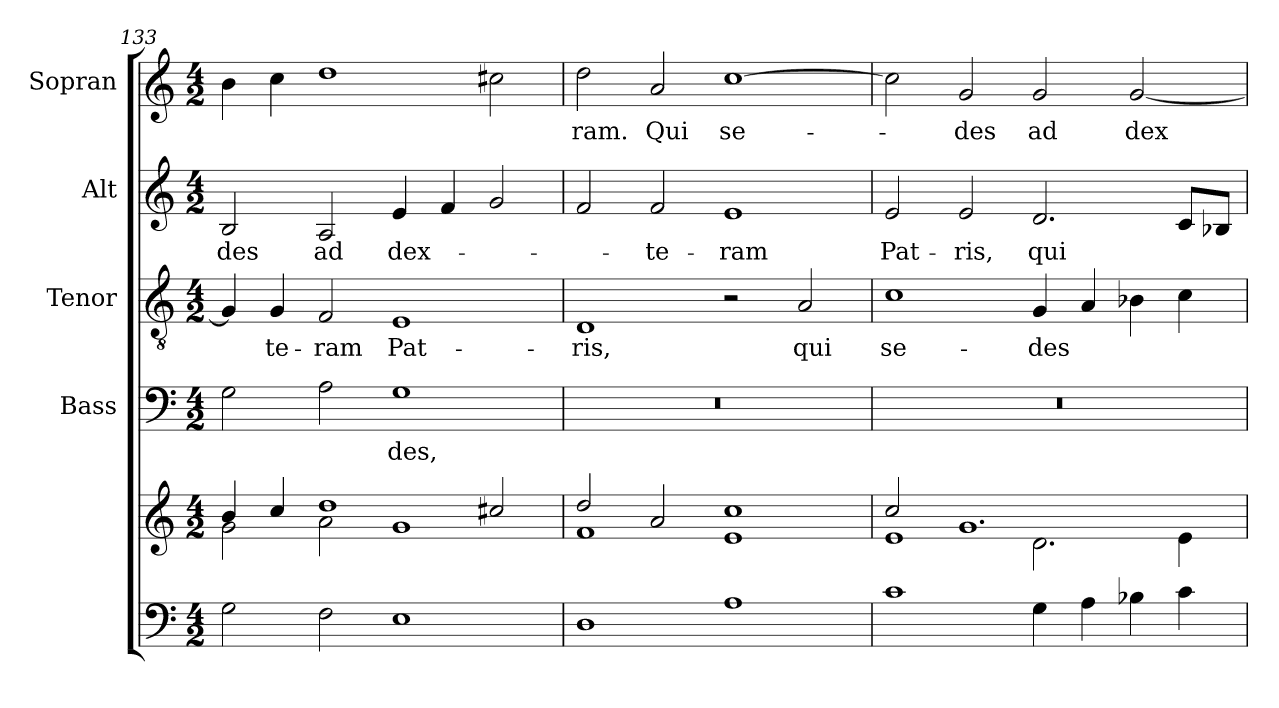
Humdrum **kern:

**kern	**kern	**kern	**text	**kern	**text	**kern	**text	**kern	**text
*part5	*part5	*part4	*part4	*part3	*part3	*part2	*part2	*part1	*part1
*staff6	*staff5	*staff4	*staff4	*staff3	*staff3	*staff2	*staff2	*staff1	*staff1
*	*	*I"Bass	*	*I"Tenor	*	*I"Alt	*	*I"Sopran	*
*	*	*I'B.	*	*I'T.	*	*I'A.	*	*I'S.	*
*clefF4	*clefG2	*clefF4	*	*clefGv2	*	*clefG2	*	*clefG2	*
*k[]	*k[]	*k[]	*	*k[]	*	*k[]	*	*k[]	*
*C:	*C:	*C:	*	*C:	*	*C:	*	*C:	*
*M4/2	*M4/2	*M4/2	*	*M4/2	*	*M4/2	*	*M4/2	*
=133	=133	=133	=133	=133	=133	=133	=133	=133	=133
*	*^	*	*	*	*	*	*	*	*
!	!	!	!	!	!	!	!	!LO:LY:b	!	!
2G\	4b/	2g\	2G\	.	4G/]	.	2B/	-des	4b\	.
!	!	!	!	!	!	!LO:LY:b	!	!	!	!
.	4cc/	.	.	.	4G/	-te-	.	.	4cc\	.
!	!	!	!	!	!	!LO:LY:b	!	!LO:LY:b	!	!
2F\	1dd	2a\	2A\	.	2F/	-ram	2A/	ad	1dd	.
!	!	!	!	!LO:LY:b	!	!LO:LY:b	!	!LO:LY:b	!	!
1E	.	1g	1G	-des,	1E	Pat-	4e/	dex-	.	.
.	.	.	.	.	.	.	4f/	.	.	.
.	2cc#X/	.	.	.	.	.	2g/	.	2cc#X\	.
=134	=134	=134	=134	=134	=134	=134	=134	=134	=134	=134
!	!	!	!	!	!	!LO:LY:b	!	!	!	!LO:LY:b
1D	2dd/	1f	0r	.	1D	-ris,	2f/	.	2dd\	-ram.
!	!	!	!	!	!	!	!	!LO:LY:b	!	!LO:LY:b
.	2a/	.	.	.	.	.	2f/	-te-	2a/	Qui
!	!	!	!	!	!	!	!	!LO:LY:b	!	!LO:LY:b
1A	1cc	1e	.	.	2r	.	1e	-ram	[1cc	se-
!	!	!	!	!	!	!LO:LY:b	!	!	!	!
.	.	.	.	.	2A/	qui	.	.	.	.
!!LO:LB:g=z
=135	=135	=135	=135	=135	=135	=135	=135	=135	=135	=135
!	!	!	!	!	!	!LO:LY:b	!	!LO:LY:b	!	!
1c	2cc/	1e	0r	.	1c	se-	2e/	Pat-	2cc\]	.
!	!	!	!	!	!	!	!	!LO:LY:b	!	!LO:LY:b
.	1.g	.	.	.	.	.	2e/	-ris,	2g/	-des
!	!	!	!	!	!	!LO:LY:b	!	!LO:LY:b	!	!LO:LY:b
4G\	.	2.d\	.	.	4G/	-des	2.d/	qui	2g/	ad
4A\	.	.	.	.	4A/	.	.	.	.	.
!	!	!	!	!	!	!	!	!	!	!LO:LY:b
4B-X\	.	.	.	.	4B-X\	.	.	.	[2g/	dex-
4c\	.	4e\	.	.	4c\	.	8c/L	.	.	.
.	.	.	.	.	.	.	8B-X/J	.	.	.
*	*v	*v	*	*	*	*	*	*	*	*
=	=	=	=	=	=	=	=	=	=
*-	*-	*-	*-	*-	*-	*-	*-	*-	*-
